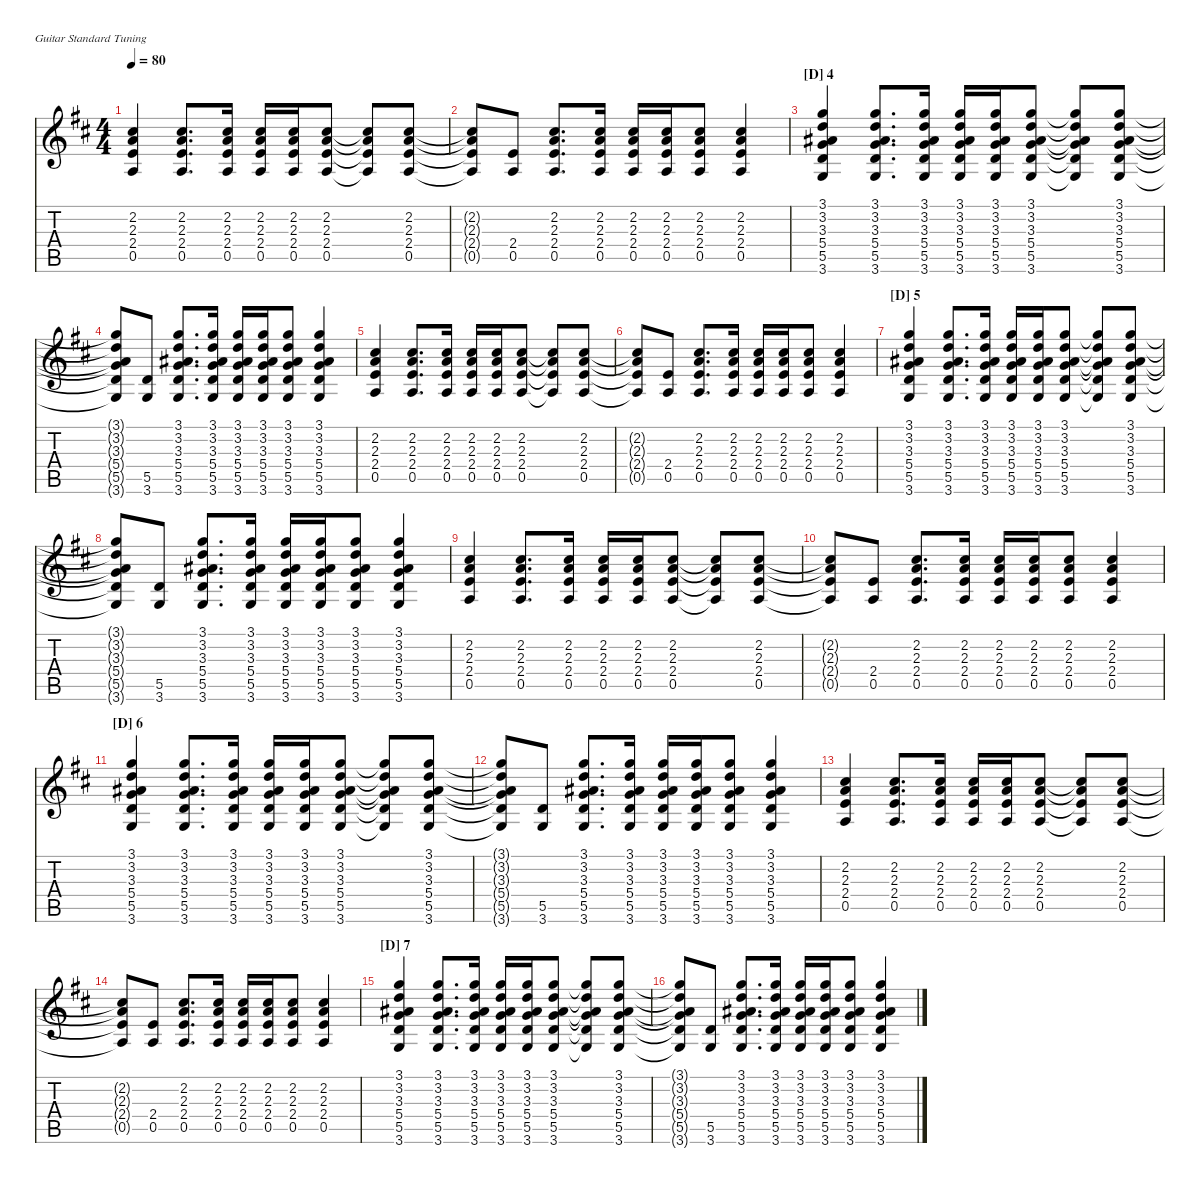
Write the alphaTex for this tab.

\hideDynamics
\bracketExtendMode nobrackets
\singleTrackTrackNamePolicy hidden
\multiTrackTrackNamePolicy hidden
\otherSystemsTrackNameOrientation horizontal
\track ("Guitar 1" "E-Gt") {solo instrument distortionguitar}
\staff {score tabs}
\tuning (E4 B3 G3 D3 A2 E2)
\ts (4 4)
\tempo 80
\clef g2
\ks d
(0.5{acc forcenatural} 2.4{acc forcenatural} 2.3{acc forcenatural} 2.2{acc #}).4{dy mf beam Up} (0.5{acc forcenatural} 2.4{acc forcenatural} 2.3{acc forcenatural} 2.2{acc #}).8{d beam Up} (0.5{acc forcenatural} 2.4{acc forcenatural} 2.3{acc forcenatural} 2.2{acc #}).16{beam Up} (0.5{acc forcenatural} 2.4{acc forcenatural} 2.3{acc forcenatural} 2.2{acc #}).16{beam Up} (0.5{acc forcenatural} 2.4{acc forcenatural} 2.3{acc forcenatural} 2.2{acc #}).16{beam Up} (0.5{acc forcenatural} 2.4{acc forcenatural} 2.3{acc forcenatural} 2.2{acc #}).8{beam Up} (0.5{t acc forcenatural} 2.4{t acc forcenatural} 2.3{t acc forcenatural} 2.2{t acc #}).8{beam Up} (0.5{acc forcenatural} 2.4{acc forcenatural} 2.3{acc forcenatural} 2.2{acc #}).8{beam Up} |
(0.5{t acc forcenatural} 2.4{t acc forcenatural} 2.3{t acc forcenatural} 2.2{t acc #}).8{beam Up} (0.5{acc forcenatural} 2.4{acc forcenatural}).8{beam Up} (0.5{acc forcenatural} 2.4{acc forcenatural} 2.3{acc forcenatural} 2.2{acc #}).8{d beam Up} (0.5{acc forcenatural} 2.4{acc forcenatural} 2.3{acc forcenatural} 2.2{acc #}).16{beam Up} (0.5{acc forcenatural} 2.4{acc forcenatural} 2.3{acc forcenatural} 2.2{acc #}).16{beam Up} (0.5{acc forcenatural} 2.4{acc forcenatural} 2.3{acc forcenatural} 2.2{acc #}).16{beam Up} (0.5{acc forcenatural} 2.4{acc forcenatural} 2.3{acc forcenatural} 2.2{acc #}).8{beam Up} (0.5{acc forcenatural} 2.4{acc forcenatural} 2.3{acc forcenatural} 2.2{acc #}).4{beam Up} |
\section ("D" "4")
(3.6{acc forcenatural} 5.5{acc forcenatural} 5.4{acc forcenatural} 3.3{acc #} 3.2{acc forcenatural} 3.1{acc forcenatural}).4{beam Up} (3.6{acc forcenatural} 5.5{acc forcenatural} 5.4{acc forcenatural} 3.3{acc #} 3.2{acc forcenatural} 3.1{acc forcenatural}).8{d beam Up} (3.6{acc forcenatural} 5.5{acc forcenatural} 5.4{acc forcenatural} 3.3{acc #} 3.2{acc forcenatural} 3.1{acc forcenatural}).16{beam Up} (3.6{acc forcenatural} 5.5{acc forcenatural} 5.4{acc forcenatural} 3.3{acc #} 3.2{acc forcenatural} 3.1{acc forcenatural}).16{beam Up} (3.6{acc forcenatural} 5.5{acc forcenatural} 5.4{acc forcenatural} 3.3{acc #} 3.2{acc forcenatural} 3.1{acc forcenatural}).16{beam Up} (3.6{acc forcenatural} 5.5{acc forcenatural} 5.4{acc forcenatural} 3.3{acc #} 3.2{acc forcenatural} 3.1{acc forcenatural}).8{beam Up} (3.6{t acc forcenatural} 5.5{t acc forcenatural} 5.4{t acc forcenatural} 3.3{t acc #} 3.2{t acc forcenatural} 3.1{t acc forcenatural}).8{beam Up} (3.6{acc forcenatural} 5.5{acc forcenatural} 5.4{acc forcenatural} 3.3{acc #} 3.2{acc forcenatural} 3.1{acc forcenatural}).8{beam Up} |
(3.6{t acc forcenatural} 5.5{t acc forcenatural} 5.4{t acc forcenatural} 3.3{t acc #} 3.2{t acc forcenatural} 3.1{t acc forcenatural}).8{beam Up} (3.6{acc forcenatural} 5.5{acc forcenatural}).8{beam Up} (3.6{acc forcenatural} 5.5{acc forcenatural} 5.4{acc forcenatural} 3.3{acc #} 3.2{acc forcenatural} 3.1{acc forcenatural}).8{d beam Up} (3.6{acc forcenatural} 5.5{acc forcenatural} 5.4{acc forcenatural} 3.3{acc #} 3.2{acc forcenatural} 3.1{acc forcenatural}).16{beam Up} (3.6{acc forcenatural} 5.5{acc forcenatural} 5.4{acc forcenatural} 3.3{acc #} 3.2{acc forcenatural} 3.1{acc forcenatural}).16{beam Up} (3.6{acc forcenatural} 5.5{acc forcenatural} 5.4{acc forcenatural} 3.3{acc #} 3.2{acc forcenatural} 3.1{acc forcenatural}).16{beam Up} (3.6{acc forcenatural} 5.5{acc forcenatural} 5.4{acc forcenatural} 3.3{acc #} 3.2{acc forcenatural} 3.1{acc forcenatural}).8{beam Up} (3.6{acc forcenatural} 5.5{acc forcenatural} 5.4{acc forcenatural} 3.3{acc #} 3.2{acc forcenatural} 3.1{acc forcenatural}).4{beam Up} |
(0.5{acc forcenatural} 2.4{acc forcenatural} 2.3{acc forcenatural} 2.2{acc #}).4{beam Up} (0.5{acc forcenatural} 2.4{acc forcenatural} 2.3{acc forcenatural} 2.2{acc #}).8{d beam Up} (0.5{acc forcenatural} 2.4{acc forcenatural} 2.3{acc forcenatural} 2.2{acc #}).16{beam Up} (0.5{acc forcenatural} 2.4{acc forcenatural} 2.3{acc forcenatural} 2.2{acc #}).16{beam Up} (0.5{acc forcenatural} 2.4{acc forcenatural} 2.3{acc forcenatural} 2.2{acc #}).16{beam Up} (0.5{acc forcenatural} 2.4{acc forcenatural} 2.3{acc forcenatural} 2.2{acc #}).8{beam Up} (0.5{t acc forcenatural} 2.4{t acc forcenatural} 2.3{t acc forcenatural} 2.2{t acc #}).8{beam Up} (0.5{acc forcenatural} 2.4{acc forcenatural} 2.3{acc forcenatural} 2.2{acc #}).8{beam Up} |
(0.5{t acc forcenatural} 2.4{t acc forcenatural} 2.3{t acc forcenatural} 2.2{t acc #}).8{beam Up} (0.5{acc forcenatural} 2.4{acc forcenatural}).8{beam Up} (0.5{acc forcenatural} 2.4{acc forcenatural} 2.3{acc forcenatural} 2.2{acc #}).8{d beam Up} (0.5{acc forcenatural} 2.4{acc forcenatural} 2.3{acc forcenatural} 2.2{acc #}).16{beam Up} (0.5{acc forcenatural} 2.4{acc forcenatural} 2.3{acc forcenatural} 2.2{acc #}).16{beam Up} (0.5{acc forcenatural} 2.4{acc forcenatural} 2.3{acc forcenatural} 2.2{acc #}).16{beam Up} (0.5{acc forcenatural} 2.4{acc forcenatural} 2.3{acc forcenatural} 2.2{acc #}).8{beam Up} (0.5{acc forcenatural} 2.4{acc forcenatural} 2.3{acc forcenatural} 2.2{acc #}).4{beam Up} |
\section ("D" "5")
(3.6{acc forcenatural} 5.5{acc forcenatural} 5.4{acc forcenatural} 3.3{acc #} 3.2{acc forcenatural} 3.1{acc forcenatural}).4{beam Up} (3.6{acc forcenatural} 5.5{acc forcenatural} 5.4{acc forcenatural} 3.3{acc #} 3.2{acc forcenatural} 3.1{acc forcenatural}).8{d beam Up} (3.6{acc forcenatural} 5.5{acc forcenatural} 5.4{acc forcenatural} 3.3{acc #} 3.2{acc forcenatural} 3.1{acc forcenatural}).16{beam Up} (3.6{acc forcenatural} 5.5{acc forcenatural} 5.4{acc forcenatural} 3.3{acc #} 3.2{acc forcenatural} 3.1{acc forcenatural}).16{beam Up} (3.6{acc forcenatural} 5.5{acc forcenatural} 5.4{acc forcenatural} 3.3{acc #} 3.2{acc forcenatural} 3.1{acc forcenatural}).16{beam Up} (3.6{acc forcenatural} 5.5{acc forcenatural} 5.4{acc forcenatural} 3.3{acc #} 3.2{acc forcenatural} 3.1{acc forcenatural}).8{beam Up} (3.6{t acc forcenatural} 5.5{t acc forcenatural} 5.4{t acc forcenatural} 3.3{t acc #} 3.2{t acc forcenatural} 3.1{t acc forcenatural}).8{beam Up} (3.6{acc forcenatural} 5.5{acc forcenatural} 5.4{acc forcenatural} 3.3{acc #} 3.2{acc forcenatural} 3.1{acc forcenatural}).8{beam Up} |
(3.6{t acc forcenatural} 5.5{t acc forcenatural} 5.4{t acc forcenatural} 3.3{t acc #} 3.2{t acc forcenatural} 3.1{t acc forcenatural}).8{beam Up} (3.6{acc forcenatural} 5.5{acc forcenatural}).8{beam Up} (3.6{acc forcenatural} 5.5{acc forcenatural} 5.4{acc forcenatural} 3.3{acc #} 3.2{acc forcenatural} 3.1{acc forcenatural}).8{d beam Up} (3.6{acc forcenatural} 5.5{acc forcenatural} 5.4{acc forcenatural} 3.3{acc #} 3.2{acc forcenatural} 3.1{acc forcenatural}).16{beam Up} (3.6{acc forcenatural} 5.5{acc forcenatural} 5.4{acc forcenatural} 3.3{acc #} 3.2{acc forcenatural} 3.1{acc forcenatural}).16{beam Up} (3.6{acc forcenatural} 5.5{acc forcenatural} 5.4{acc forcenatural} 3.3{acc #} 3.2{acc forcenatural} 3.1{acc forcenatural}).16{beam Up} (3.6{acc forcenatural} 5.5{acc forcenatural} 5.4{acc forcenatural} 3.3{acc #} 3.2{acc forcenatural} 3.1{acc forcenatural}).8{beam Up} (3.6{acc forcenatural} 5.5{acc forcenatural} 5.4{acc forcenatural} 3.3{acc #} 3.2{acc forcenatural} 3.1{acc forcenatural}).4{beam Up} |
(0.5{acc forcenatural} 2.4{acc forcenatural} 2.3{acc forcenatural} 2.2{acc #}).4{beam Up} (0.5{acc forcenatural} 2.4{acc forcenatural} 2.3{acc forcenatural} 2.2{acc #}).8{d beam Up} (0.5{acc forcenatural} 2.4{acc forcenatural} 2.3{acc forcenatural} 2.2{acc #}).16{beam Up} (0.5{acc forcenatural} 2.4{acc forcenatural} 2.3{acc forcenatural} 2.2{acc #}).16{beam Up} (0.5{acc forcenatural} 2.4{acc forcenatural} 2.3{acc forcenatural} 2.2{acc #}).16{beam Up} (0.5{acc forcenatural} 2.4{acc forcenatural} 2.3{acc forcenatural} 2.2{acc #}).8{beam Up} (0.5{t acc forcenatural} 2.4{t acc forcenatural} 2.3{t acc forcenatural} 2.2{t acc #}).8{beam Up} (0.5{acc forcenatural} 2.4{acc forcenatural} 2.3{acc forcenatural} 2.2{acc #}).8{beam Up} |
(0.5{t acc forcenatural} 2.4{t acc forcenatural} 2.3{t acc forcenatural} 2.2{t acc #}).8{beam Up} (0.5{acc forcenatural} 2.4{acc forcenatural}).8{beam Up} (0.5{acc forcenatural} 2.4{acc forcenatural} 2.3{acc forcenatural} 2.2{acc #}).8{d beam Up} (0.5{acc forcenatural} 2.4{acc forcenatural} 2.3{acc forcenatural} 2.2{acc #}).16{beam Up} (0.5{acc forcenatural} 2.4{acc forcenatural} 2.3{acc forcenatural} 2.2{acc #}).16{beam Up} (0.5{acc forcenatural} 2.4{acc forcenatural} 2.3{acc forcenatural} 2.2{acc #}).16{beam Up} (0.5{acc forcenatural} 2.4{acc forcenatural} 2.3{acc forcenatural} 2.2{acc #}).8{beam Up} (0.5{acc forcenatural} 2.4{acc forcenatural} 2.3{acc forcenatural} 2.2{acc #}).4{beam Up} |
\section ("D" "6")
(3.6{acc forcenatural} 5.5{acc forcenatural} 5.4{acc forcenatural} 3.3{acc #} 3.2{acc forcenatural} 3.1{acc forcenatural}).4{beam Up} (3.6{acc forcenatural} 5.5{acc forcenatural} 5.4{acc forcenatural} 3.3{acc #} 3.2{acc forcenatural} 3.1{acc forcenatural}).8{d beam Up} (3.6{acc forcenatural} 5.5{acc forcenatural} 5.4{acc forcenatural} 3.3{acc #} 3.2{acc forcenatural} 3.1{acc forcenatural}).16{beam Up} (3.6{acc forcenatural} 5.5{acc forcenatural} 5.4{acc forcenatural} 3.3{acc #} 3.2{acc forcenatural} 3.1{acc forcenatural}).16{beam Up} (3.6{acc forcenatural} 5.5{acc forcenatural} 5.4{acc forcenatural} 3.3{acc #} 3.2{acc forcenatural} 3.1{acc forcenatural}).16{beam Up} (3.6{acc forcenatural} 5.5{acc forcenatural} 5.4{acc forcenatural} 3.3{acc #} 3.2{acc forcenatural} 3.1{acc forcenatural}).8{beam Up} (3.6{t acc forcenatural} 5.5{t acc forcenatural} 5.4{t acc forcenatural} 3.3{t acc #} 3.2{t acc forcenatural} 3.1{t acc forcenatural}).8{beam Up} (3.6{acc forcenatural} 5.5{acc forcenatural} 5.4{acc forcenatural} 3.3{acc #} 3.2{acc forcenatural} 3.1{acc forcenatural}).8{beam Up} |
(3.6{t acc forcenatural} 5.5{t acc forcenatural} 5.4{t acc forcenatural} 3.3{t acc #} 3.2{t acc forcenatural} 3.1{t acc forcenatural}).8{beam Up} (3.6{acc forcenatural} 5.5{acc forcenatural}).8{beam Up} (3.6{acc forcenatural} 5.5{acc forcenatural} 5.4{acc forcenatural} 3.3{acc #} 3.2{acc forcenatural} 3.1{acc forcenatural}).8{d beam Up} (3.6{acc forcenatural} 5.5{acc forcenatural} 5.4{acc forcenatural} 3.3{acc #} 3.2{acc forcenatural} 3.1{acc forcenatural}).16{beam Up} (3.6{acc forcenatural} 5.5{acc forcenatural} 5.4{acc forcenatural} 3.3{acc #} 3.2{acc forcenatural} 3.1{acc forcenatural}).16{beam Up} (3.6{acc forcenatural} 5.5{acc forcenatural} 5.4{acc forcenatural} 3.3{acc #} 3.2{acc forcenatural} 3.1{acc forcenatural}).16{beam Up} (3.6{acc forcenatural} 5.5{acc forcenatural} 5.4{acc forcenatural} 3.3{acc #} 3.2{acc forcenatural} 3.1{acc forcenatural}).8{beam Up} (3.6{acc forcenatural} 5.5{acc forcenatural} 5.4{acc forcenatural} 3.3{acc #} 3.2{acc forcenatural} 3.1{acc forcenatural}).4{beam Up} |
(0.5{acc forcenatural} 2.4{acc forcenatural} 2.3{acc forcenatural} 2.2{acc #}).4{beam Up} (0.5{acc forcenatural} 2.4{acc forcenatural} 2.3{acc forcenatural} 2.2{acc #}).8{d beam Up} (0.5{acc forcenatural} 2.4{acc forcenatural} 2.3{acc forcenatural} 2.2{acc #}).16{beam Up} (0.5{acc forcenatural} 2.4{acc forcenatural} 2.3{acc forcenatural} 2.2{acc #}).16{beam Up} (0.5{acc forcenatural} 2.4{acc forcenatural} 2.3{acc forcenatural} 2.2{acc #}).16{beam Up} (0.5{acc forcenatural} 2.4{acc forcenatural} 2.3{acc forcenatural} 2.2{acc #}).8{beam Up} (0.5{t acc forcenatural} 2.4{t acc forcenatural} 2.3{t acc forcenatural} 2.2{t acc #}).8{beam Up} (0.5{acc forcenatural} 2.4{acc forcenatural} 2.3{acc forcenatural} 2.2{acc #}).8{beam Up} |
(0.5{t acc forcenatural} 2.4{t acc forcenatural} 2.3{t acc forcenatural} 2.2{t acc #}).8{beam Up} (0.5{acc forcenatural} 2.4{acc forcenatural}).8{beam Up} (0.5{acc forcenatural} 2.4{acc forcenatural} 2.3{acc forcenatural} 2.2{acc #}).8{d beam Up} (0.5{acc forcenatural} 2.4{acc forcenatural} 2.3{acc forcenatural} 2.2{acc #}).16{beam Up} (0.5{acc forcenatural} 2.4{acc forcenatural} 2.3{acc forcenatural} 2.2{acc #}).16{beam Up} (0.5{acc forcenatural} 2.4{acc forcenatural} 2.3{acc forcenatural} 2.2{acc #}).16{beam Up} (0.5{acc forcenatural} 2.4{acc forcenatural} 2.3{acc forcenatural} 2.2{acc #}).8{beam Up} (0.5{acc forcenatural} 2.4{acc forcenatural} 2.3{acc forcenatural} 2.2{acc #}).4{beam Up} |
\section ("D" "7")
(3.6{acc forcenatural} 5.5{acc forcenatural} 5.4{acc forcenatural} 3.3{acc #} 3.2{acc forcenatural} 3.1{acc forcenatural}).4{beam Up} (3.6{acc forcenatural} 5.5{acc forcenatural} 5.4{acc forcenatural} 3.3{acc #} 3.2{acc forcenatural} 3.1{acc forcenatural}).8{d beam Up} (3.6{acc forcenatural} 5.5{acc forcenatural} 5.4{acc forcenatural} 3.3{acc #} 3.2{acc forcenatural} 3.1{acc forcenatural}).16{beam Up} (3.6{acc forcenatural} 5.5{acc forcenatural} 5.4{acc forcenatural} 3.3{acc #} 3.2{acc forcenatural} 3.1{acc forcenatural}).16{beam Up} (3.6{acc forcenatural} 5.5{acc forcenatural} 5.4{acc forcenatural} 3.3{acc #} 3.2{acc forcenatural} 3.1{acc forcenatural}).16{beam Up} (3.6{acc forcenatural} 5.5{acc forcenatural} 5.4{acc forcenatural} 3.3{acc #} 3.2{acc forcenatural} 3.1{acc forcenatural}).8{beam Up} (3.6{t acc forcenatural} 5.5{t acc forcenatural} 5.4{t acc forcenatural} 3.3{t acc #} 3.2{t acc forcenatural} 3.1{t acc forcenatural}).8{beam Up} (3.6{acc forcenatural} 5.5{acc forcenatural} 5.4{acc forcenatural} 3.3{acc #} 3.2{acc forcenatural} 3.1{acc forcenatural}).8{beam Up} |
(3.6{t acc forcenatural} 5.5{t acc forcenatural} 5.4{t acc forcenatural} 3.3{t acc #} 3.2{t acc forcenatural} 3.1{t acc forcenatural}).8{beam Up} (3.6{acc forcenatural} 5.5{acc forcenatural}).8{beam Up} (3.6{acc forcenatural} 5.5{acc forcenatural} 5.4{acc forcenatural} 3.3{acc #} 3.2{acc forcenatural} 3.1{acc forcenatural}).8{d beam Up} (3.6{acc forcenatural} 5.5{acc forcenatural} 5.4{acc forcenatural} 3.3{acc #} 3.2{acc forcenatural} 3.1{acc forcenatural}).16{beam Up} (3.6{acc forcenatural} 5.5{acc forcenatural} 5.4{acc forcenatural} 3.3{acc #} 3.2{acc forcenatural} 3.1{acc forcenatural}).16{beam Up} (3.6{acc forcenatural} 5.5{acc forcenatural} 5.4{acc forcenatural} 3.3{acc #} 3.2{acc forcenatural} 3.1{acc forcenatural}).16{beam Up} (3.6{acc forcenatural} 5.5{acc forcenatural} 5.4{acc forcenatural} 3.3{acc #} 3.2{acc forcenatural} 3.1{acc forcenatural}).8{beam Up} (3.6{acc forcenatural} 5.5{acc forcenatural} 5.4{acc forcenatural} 3.3{acc #} 3.2{acc forcenatural} 3.1{acc forcenatural}).4{beam Up}
